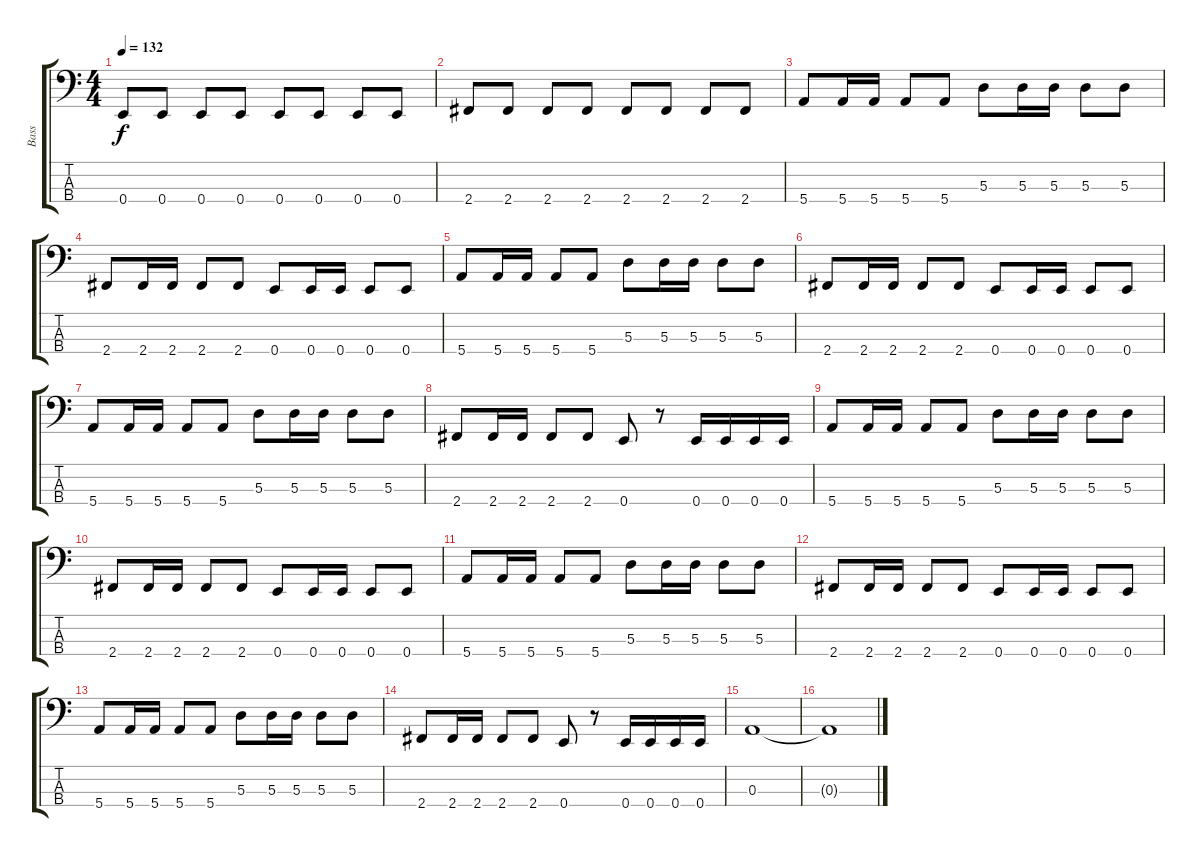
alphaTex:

\track ("Bass" "Bass") {instrument electricbasspick}
\staff {score tabs}
\tuning (G2 D2 A1 E1) {hide}
\ts (4 4)
\tempo 132
\clef f4
\ks c
0.4.8{dy f} 0.4.8 0.4.8 0.4.8 0.4.8 0.4.8 0.4.8 0.4.8 |
2.4.8 2.4.8 2.4.8 2.4.8 2.4.8 2.4.8 2.4.8 2.4.8 |
5.4.8 5.4.16 5.4.16 5.4.8 5.4.8 5.3.8 5.3.16 5.3.16 5.3.8 5.3.8 |
2.4.8 2.4.16 2.4.16 2.4.8 2.4.8 0.4.8 0.4.16 0.4.16 0.4.8 0.4.8 |
5.4.8 5.4.16 5.4.16 5.4.8 5.4.8 5.3.8 5.3.16 5.3.16 5.3.8 5.3.8 |
2.4.8 2.4.16 2.4.16 2.4.8 2.4.8 0.4.8 0.4.16 0.4.16 0.4.8 0.4.8 |
5.4.8 5.4.16 5.4.16 5.4.8 5.4.8 5.3.8 5.3.16 5.3.16 5.3.8 5.3.8 |
2.4.8 2.4.16 2.4.16 2.4.8 2.4.8 0.4.8 r.8 0.4.16 0.4.16 0.4.16 0.4.16 |
5.4.8 5.4.16 5.4.16 5.4.8 5.4.8 5.3.8 5.3.16 5.3.16 5.3.8 5.3.8 |
2.4.8 2.4.16 2.4.16 2.4.8 2.4.8 0.4.8 0.4.16 0.4.16 0.4.8 0.4.8 |
5.4.8 5.4.16 5.4.16 5.4.8 5.4.8 5.3.8 5.3.16 5.3.16 5.3.8 5.3.8 |
2.4.8 2.4.16 2.4.16 2.4.8 2.4.8 0.4.8 0.4.16 0.4.16 0.4.8 0.4.8 |
5.4.8 5.4.16 5.4.16 5.4.8 5.4.8 5.3.8 5.3.16 5.3.16 5.3.8 5.3.8 |
2.4.8 2.4.16 2.4.16 2.4.8 2.4.8 0.4.8 r.8 0.4.16 0.4.16 0.4.16 0.4.16 |
0.3.1 |
0.3{t}.1
